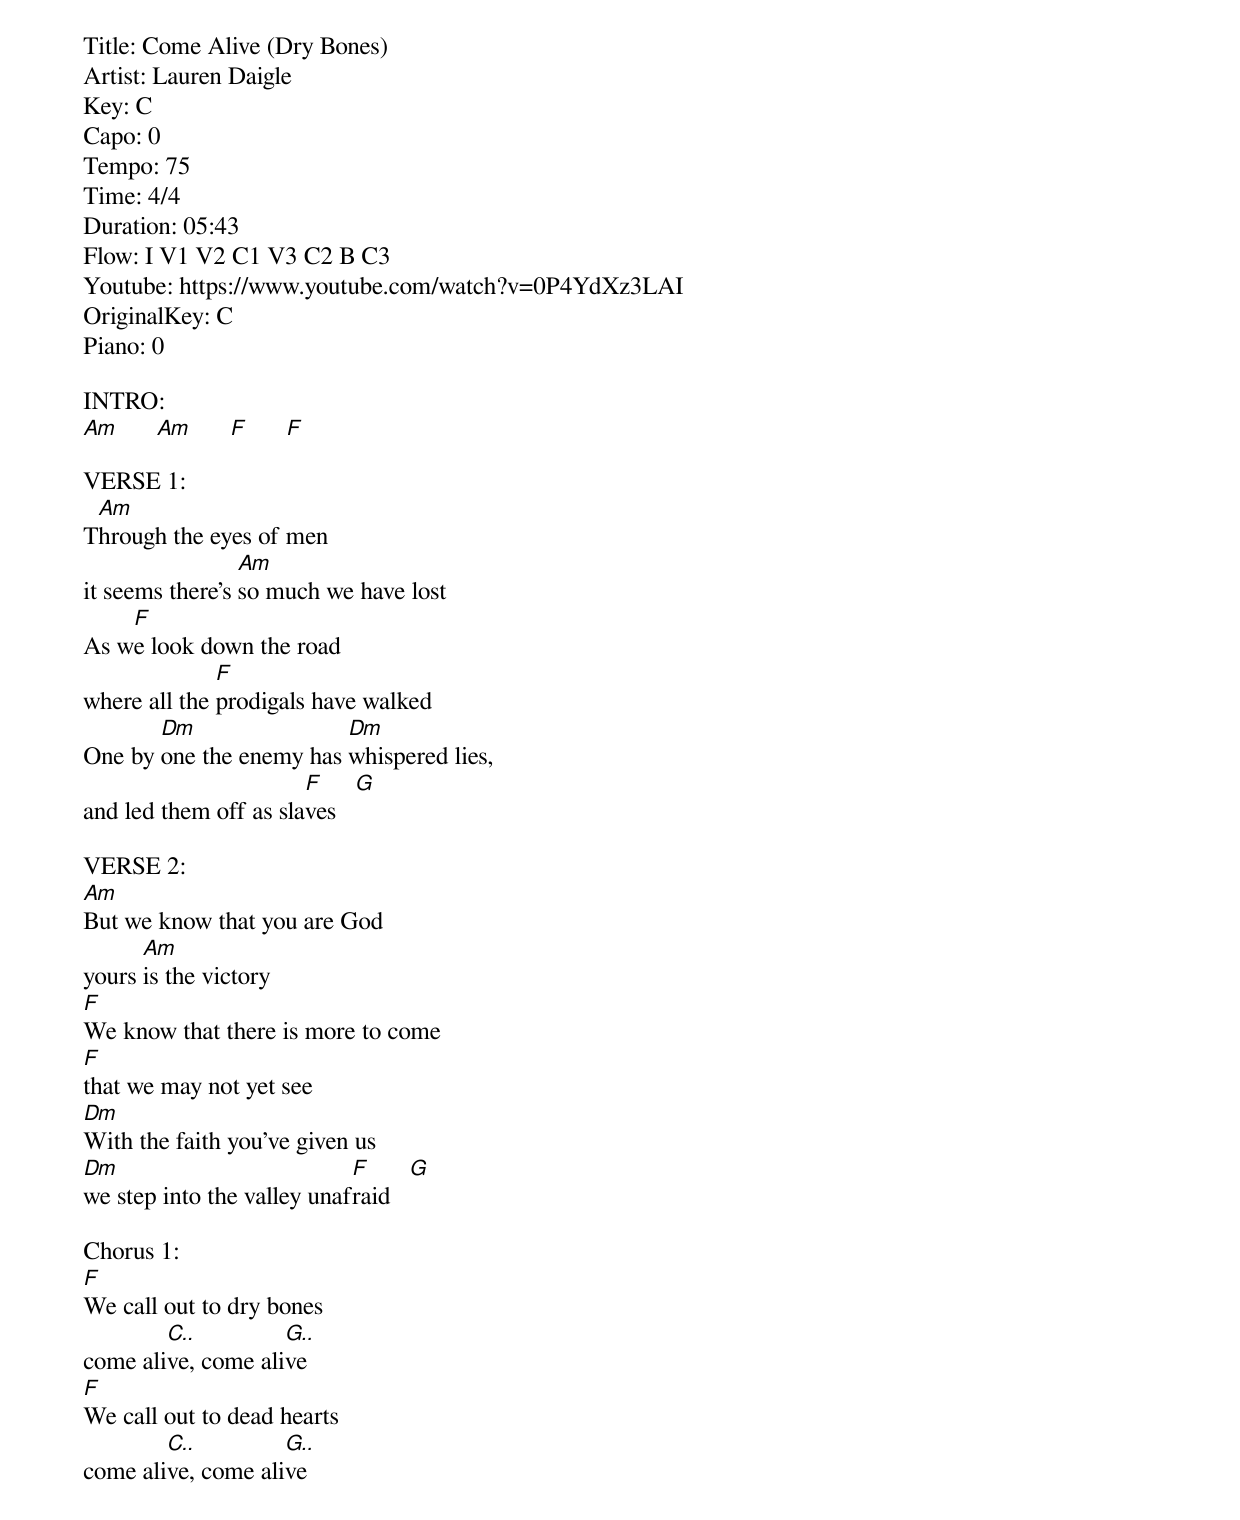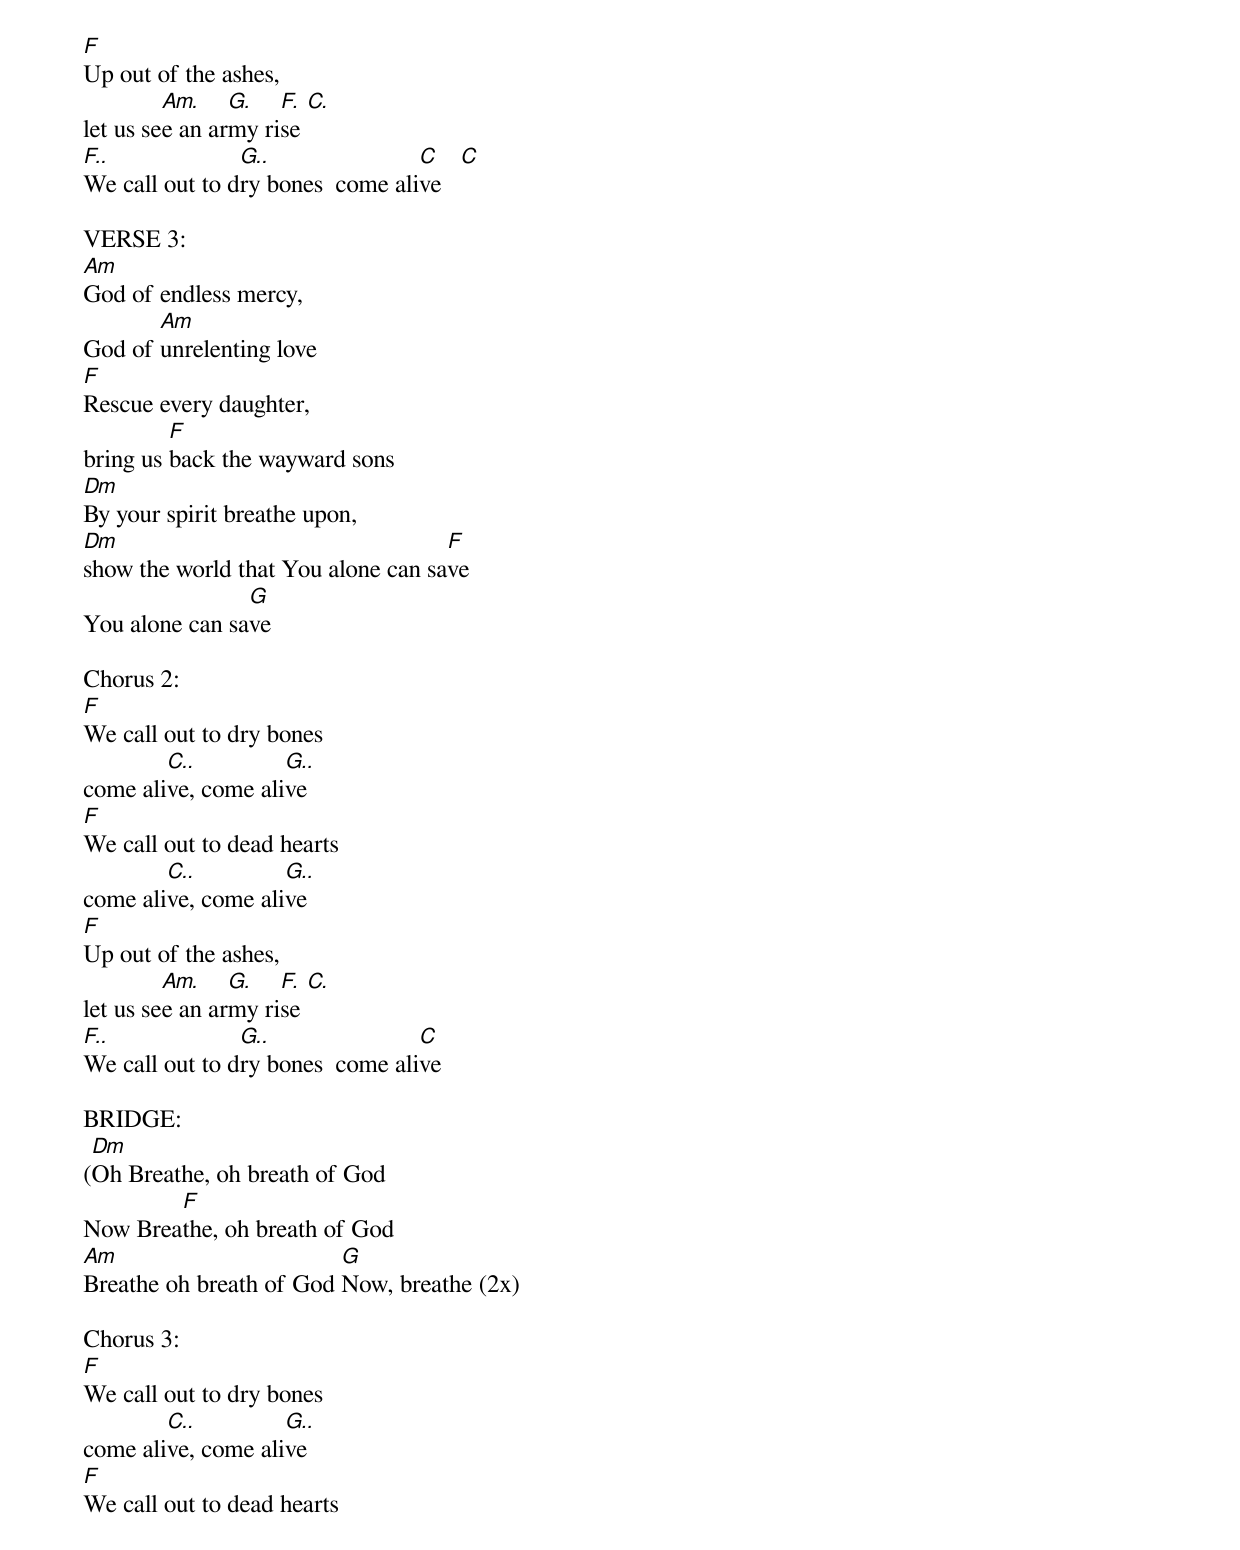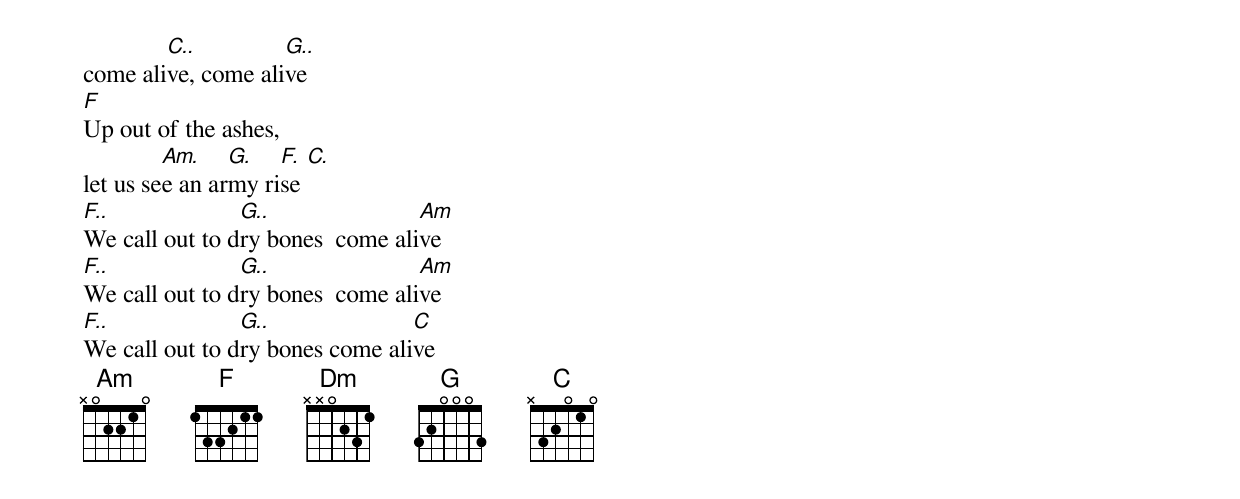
Title: Come Alive (Dry Bones)
Artist: Lauren Daigle
Key: C
Capo: 0
Tempo: 75
Time: 4/4
Duration: 05:43
Flow: I V1 V2 C1 V3 C2 B C3
Youtube: https://www.youtube.com/watch?v=0P4YdXz3LAI
OriginalKey: C
Piano: 0

INTRO:
[Am]      [Am]      [F]      [F]

VERSE 1:
T[Am]hrough the eyes of men
it seems there's [Am]so much we have lost
As w[F]e look down the road
where all the [F]prodigals have walked
One by [Dm]one the enemy has [Dm]whispered lies,
and led them off as sla[F]ves   [G]

VERSE 2:
[Am]But we know that you are God
yours [Am]is the victory
[F]We know that there is more to come
[F]that we may not yet see
[Dm]With the faith you've given us
[Dm]we step into the valley unaf[F]raid   [G]

Chorus 1:
[F]We call out to dry bones
come ali[C..]ve, come ali[G..]ve
[F]We call out to dead hearts
come ali[C..]ve, come ali[G..]ve
[F]Up out of the ashes,
let us se[Am.]e an ar[G.]my ri[F.]se [C.]
[F..]We call out to d[G..]ry bones  come ali[C]ve   [C]

VERSE 3:
[Am]God of endless mercy,
God of [Am]unrelenting love
[F]Rescue every daughter,
bring us [F]back the wayward sons
[Dm]By your spirit breathe upon,
[Dm]show the world that You alone can sa[F]ve
You alone can sa[G]ve

Chorus 2:
[F]We call out to dry bones
come ali[C..]ve, come ali[G..]ve
[F]We call out to dead hearts
come ali[C..]ve, come ali[G..]ve
[F]Up out of the ashes,
let us se[Am.]e an ar[G.]my ri[F.]se [C.]
[F..]We call out to d[G..]ry bones  come ali[C]ve

BRIDGE:
([Dm]Oh Breathe, oh breath of God
Now Brea[F]the, oh breath of God
[Am]Breathe oh breath of God [G]Now, breathe (2x)

Chorus 3:
[F]We call out to dry bones
come ali[C..]ve, come ali[G..]ve
[F]We call out to dead hearts
come ali[C..]ve, come ali[G..]ve
[F]Up out of the ashes,
let us se[Am.]e an ar[G.]my ri[F.]se [C.]
[F..]We call out to d[G..]ry bones  come ali[Am]ve
[F..]We call out to d[G..]ry bones  come ali[Am]ve
[F..]We call out to d[G..]ry bones come ali[C]ve
